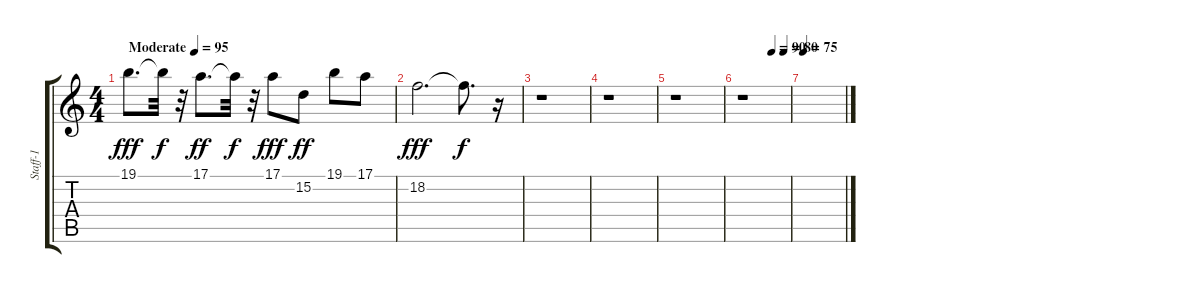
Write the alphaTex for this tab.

\track ("Staff-1" "Staff-1") {instrument orchestralharp}
\staff {score tabs}
\tuning (E4 B3 G3 D3 A2 E2) {hide}
\ts (4 4)
\tempo (95 "Moderate")
\clef g2
\ks c
19.1.8{d dy fff instrument orchestralharp} 19.1{t}.32{dy f} r.32 17.1.8{d dy ff} 17.1{t}.32{dy f} r.32 17.1.8{dy fff} 15.2.8{dy ff} 19.1.8 17.1.8 |
18.2.2{d dy fff} 18.2{t}.8{d dy f} r.16 |
r.1 |
r.1 |
r.1 |
\tempo (90 0.625)
\tempo (80 0.875)
r.1 |
\tempo 75
